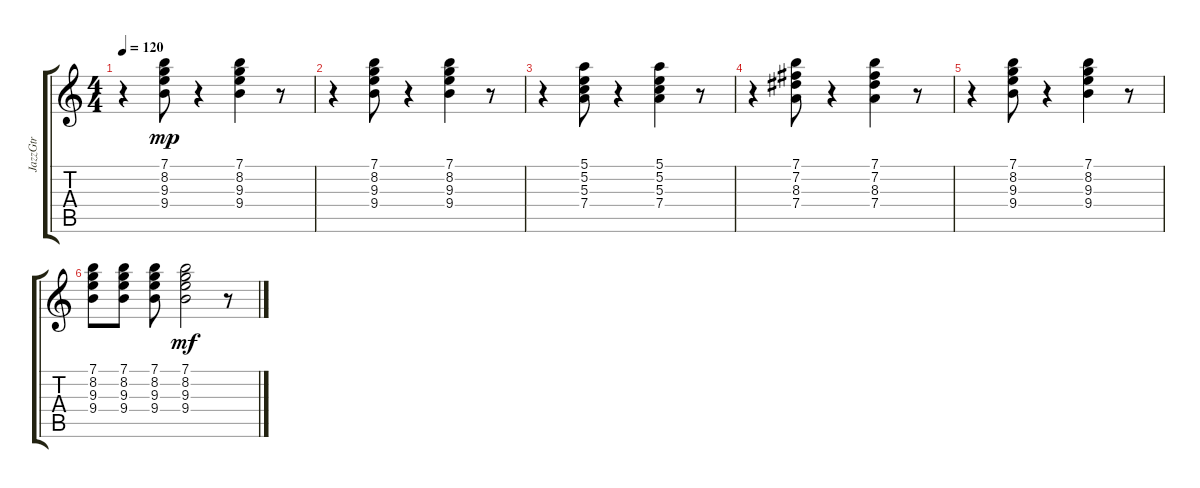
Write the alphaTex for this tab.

\track ("JazzGtr" "JazzGtr") {instrument electricguitarjazz}
\staff {score tabs}
\tuning (E4 B3 G3 D3 A2 E2) {hide}
\ts (4 4)
\tempo 120
\clef g2
\ks c
r.4{dy mp} (7.1 8.2 9.3 9.4).8 r.4 (7.1 8.2 9.3 9.4).4 r.8 |
r.4 (7.1 8.2 9.3 9.4).8 r.4 (7.1 8.2 9.3 9.4).4 r.8 |
r.4 (5.1 5.2 5.3 7.4).8 r.4 (5.1 5.2 5.3 7.4).4 r.8 |
r.4 (7.1 7.2 8.3 7.4).8 r.4 (7.1 7.2 8.3 7.4).4 r.8 |
r.4 (7.1 8.2 9.3 9.4).8 r.4 (7.1 8.2 9.3 9.4).4 r.8 |
(7.1 8.2 9.3 9.4).8 (7.1 8.2 9.3 9.4).8 (7.1 8.2 9.3 9.4).8 (7.1 8.2 9.3 9.4).2{dy mf} r.8
